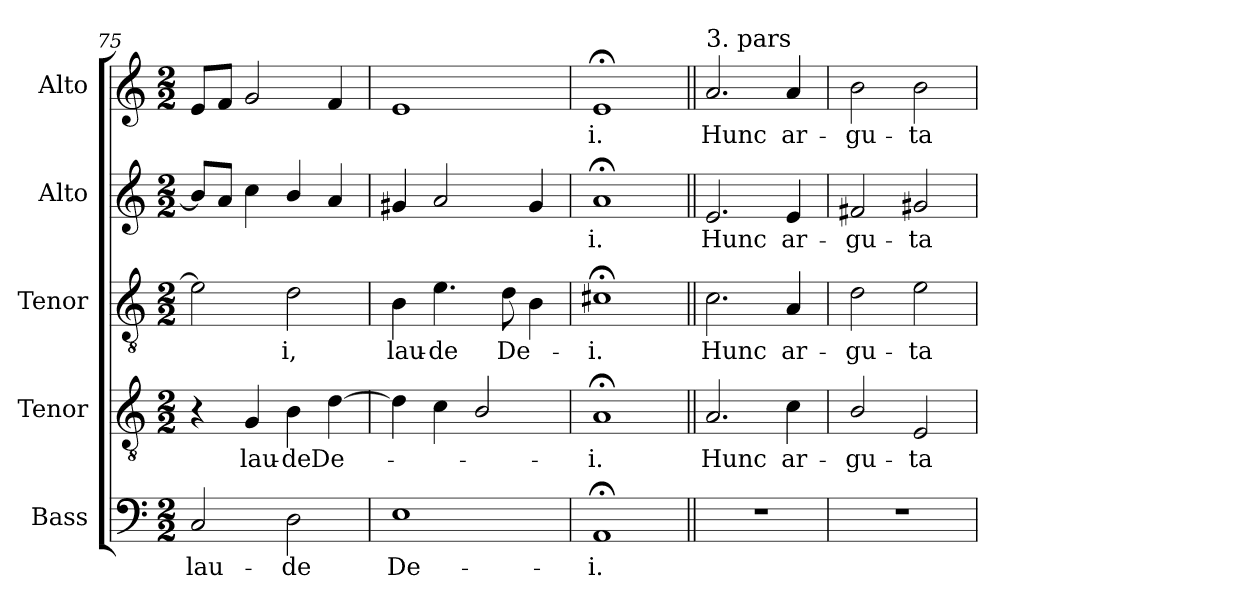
**kern	**text	**kern	**text	**kern	**text	**kern	**text	**kern	**text
*part5	*part5	*part4	*part4	*part3	*part3	*part2	*part2	*part1	*part1
*staff5	*staff5	*staff4	*staff4	*staff3	*staff3	*staff2	*staff2	*staff1	*staff1
*I"Bass	*	*I"Tenor	*	*I"Tenor	*	*I"Alto	*	*I"Alto	*
*I'B.	*	*	*	*I'T.	*	*I'A.	*	*I'A.	*
*clefF4	*	*clefGv2	*	*clefGv2	*	*clefG2	*	*clefG2	*
*	*	*ITrd7c12	*	*ITrd7c12	*	*	*	*	*
*k[]	*	*k[]	*	*k[]	*	*k[]	*	*k[]	*
*C:	*	*C:	*	*C:	*	*C:	*	*C:	*
*M2/2	*	*M2/2	*	*M2/2	*	*M2/2	*	*M2/2	*
=75	=75	=75	=75	=75	=75	=75	=75	=75	=75
!	!LO:LY:b:color=#000000	!	!	!	!	!	!	!	!
2Ci/	lau-	4r	.	2Ei\]	.	8bi/L]	.	8ei/L	.
.	.	.	.	.	.	8ai/J	.	8fi/J	.
!	!	!	!LO:LY:b:color=#000000	!	!	!	!	!	!
.	.	4GGi/	lau-	.	.	4cci\	.	2gi/	.
!	!LO:LY:b:color=#000000	!	!	!	!	!	!	!	!
!	!	!	!LO:LY:b:color=#000000	!	!	!	!	!	!
!	!	!	!	!	!LO:LY:b:color=#000000	!	!	!	!
2Di\	-de	4BBi\	-de	2Di\	-i,	4bi/	.	.	.
!	!	!	!LO:LY:b:color=#000000	!	!	!	!	!	!
.	.	[4Di\	De-	.	.	4ai/	.	4fi/	.
=76	=76	=76	=76	=76	=76	=76	=76	=76	=76
!	!LO:LY:b:color=#000000	!	!	!	!	!	!	!	!
!	!	!	!	!	!LO:LY:b:color=#000000	!	!	!	!
1Ei	De-	4Di\]	.	4BBi\	lau-	4g#Xi/	.	1ei	.
!	!	!	!	!	!LO:LY:b:color=#000000	!	!	!	!
.	.	4Ci\	.	4.Ei\	-de	2ai/	.	.	.
.	.	2BBi/	.	.	.	.	.	.	.
!	!	!	!	!	!LO:LY:b:color=#000000	!	!	!	!
.	.	.	.	8Di\	De-	.	.	.	.
.	.	.	.	4BBi\	.	4g#i/	.	.	.
=77	=77	=77	=77	=77	=77	=77	=77	=77	=77
!	!LO:LY:b:color=#000000	!	!	!	!	!	!	!	!
!	!	!	!LO:LY:b:color=#000000	!	!	!	!	!	!
!	!	!	!	!	!LO:LY:b:color=#000000	!	!	!	!
!	!	!	!	!	!	!	!LO:LY:b:color=#000000	!	!
!	!	!	!	!	!	!	!	!	!LO:LY:b:color=#000000
1AA;i	-i.	1AA;i	-i.	1C#X;i	-i.	1a;i	-i.	1e;i	-i.
!!LO:LB:g=z
=78||	=78||	=78||	=78||	=78||	=78||	=78||	=78||	=78||	=78||
!	!	!	!LO:LY:b:color=#000000	!	!	!	!	!	!
!	!	!	!	!	!LO:LY:b:color=#000000	!	!	!	!
!	!	!	!	!	!	!	!LO:LY:b:color=#000000	!	!
!	!	!	!	!	!	!	!	!LO:TX:a:t=3. pars	!
!	!	!	!	!	!	!	!	!	!LO:LY:b:color=#000000
1r	.	2.AAi/	Hunc	2.Ci\	Hunc	2.ei/	Hunc	2.ai/	Hunc
!	!	!	!LO:LY:b:color=#000000	!	!	!	!	!	!
!	!	!	!	!	!LO:LY:b:color=#000000	!	!	!	!
!	!	!	!	!	!	!	!LO:LY:b:color=#000000	!	!
!	!	!	!	!	!	!	!	!	!LO:LY:b:color=#000000
.	.	4Ci\	ar-	4AAi/	ar-	4ei/	ar-	4ai/	ar-
=79	=79	=79	=79	=79	=79	=79	=79	=79	=79
!	!	!	!LO:LY:b:color=#000000	!	!	!	!	!	!
!	!	!	!	!	!LO:LY:b:color=#000000	!	!	!	!
!	!	!	!	!	!	!	!LO:LY:b:color=#000000	!	!
!	!	!	!	!	!	!	!	!	!LO:LY:b:color=#000000
1r	.	2BBi/	-gu-	2Di\	-gu-	2f#Xi/	-gu-	2bi\	-gu-
!	!	!	!LO:LY:b:color=#000000	!	!	!	!	!	!
!	!	!	!	!	!LO:LY:b:color=#000000	!	!	!	!
!	!	!	!	!	!	!	!LO:LY:b:color=#000000	!	!
!	!	!	!	!	!	!	!	!	!LO:LY:b:color=#000000
.	.	2EEi/	-ta	2Ei\	-ta	2g#Xi/	-ta	2bi\	-ta
=	=	=	=	=	=	=	=	=	=
*-	*-	*-	*-	*-	*-	*-	*-	*-	*-
